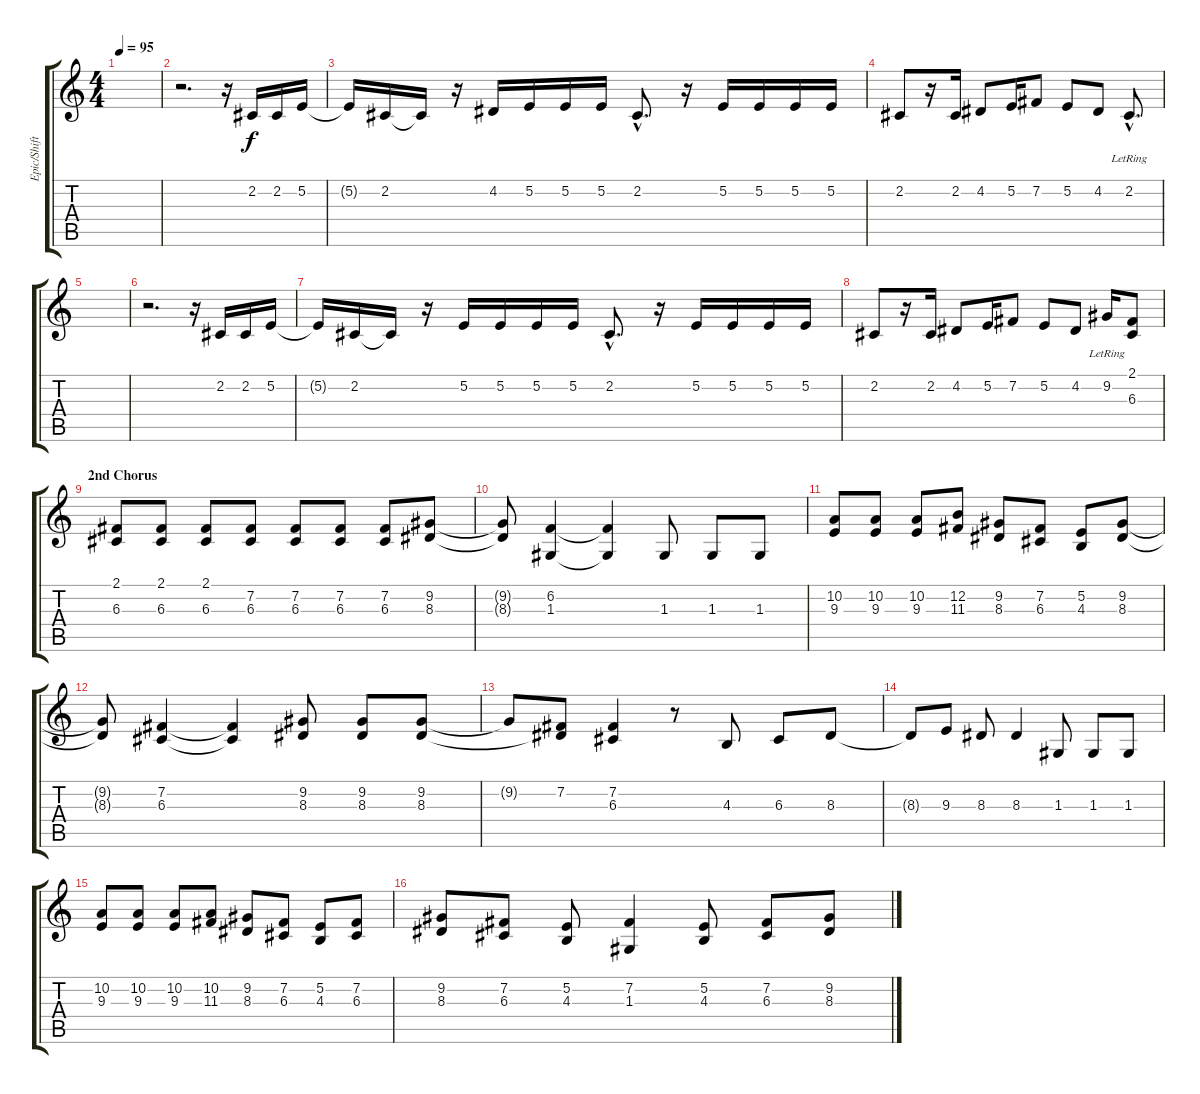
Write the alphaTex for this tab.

\track ("Epic/Shifty - Vocals" "Epic/Shift") {instrument oboe}
\staff {score tabs}
\tuning (E4 B3 G3 D3 A2 E2) {hide}
\ts (4 4)
\tempo 95
\clef g2
\ks c
|
r.2{d} r.16 2.2.16 2.2.16 5.2.16 |
5.2{t}.16 2.2.16 2.2{t}.16 r.16 4.2.16 5.2.16 5.2.16 5.2.16 2.2{hac}.8{d} r.16 5.2.16 5.2.16 5.2.16 5.2.16 |
2.2.8 r.16 2.2.16 4.2.8 5.2.16 7.2.8 5.2.8 4.2.8 2.2{hac lr}.8{d} |
|
r.2{d} r.16 2.2.16 2.2.16 5.2.16 |
5.2{t}.16 2.2.16 2.2{t}.16 r.16 5.2.16 5.2.16 5.2.16 5.2.16 2.2{hac}.8{d} r.16 5.2.16 5.2.16 5.2.16 5.2.16 |
2.2.8 r.16 2.2.16 4.2.8 5.2.16 7.2.8 5.2.8 4.2.8 9.2{lr}.16 (2.1 6.3).8 |
\section ("" "2nd Chorus")
(2.1 6.3).8 (2.1 6.3).8 (2.1 6.3).8 (7.2 6.3).8 (7.2 6.3).8 (7.2 6.3).8 (7.2 6.3).8 (9.2 8.3).8 |
(9.2{t} 8.3{t}).8 (6.2 1.3).4 (6.2{t} 1.3{t}).4 1.3.8 1.3.8 1.3.8 |
(10.2 9.3).8 (10.2 9.3).8 (10.2 9.3).8 (12.2 11.3).8 (9.2 8.3).8 (7.2 6.3).8 (5.2 4.3).8 (9.2 8.3).8 |
(9.2{t} 8.3{t}).8 (7.2 6.3).4 (7.2{t} 6.3{t}).4 (9.2 8.3).8 (9.2 8.3).8 (9.2 8.3).8 |
9.2{t}.8 (7.2 8.3{t}).8 (7.2 6.3).4 r.8 4.3.8 6.3.8 8.3.8 |
8.3{t}.8 9.3.8 8.3.8 8.3.4 1.3.8 1.3.8 1.3.8 |
(10.2 9.3).8 (10.2 9.3).8 (10.2 9.3).8 (10.2 11.3).8 (9.2 8.3).8 (7.2 6.3).8 (5.2 4.3).8 (7.2 6.3).8 |
(9.2 8.3).8 (7.2 6.3).8 (5.2 4.3).8 (7.2 1.3).4 (5.2 4.3).8 (7.2 6.3).8 (9.2 8.3).8
